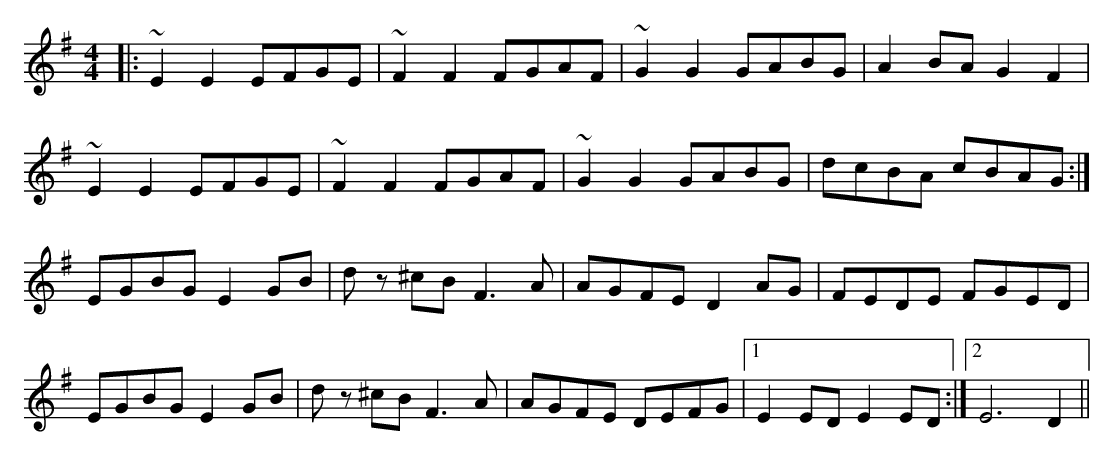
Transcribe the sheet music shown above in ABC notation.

X:1
M:4/4
K:Ador
|:~E2 E2 EFGE|~F2 F2 FGAF|~G2 G2 GABG|A2 BA G2 F2|
~E2 E2 EFGE|~F2 F2 FGAF|~G2 G2 GABG|dcBA cBAG:|
EGBG E2 GB|d z ^cB F3 A|AGFE D2 AG|FEDE FGED|
EGBG E2 GB|d z ^cB F3 A|AGFE DEFG|1 E2 ED E2 ED:|2 E6 D2||
